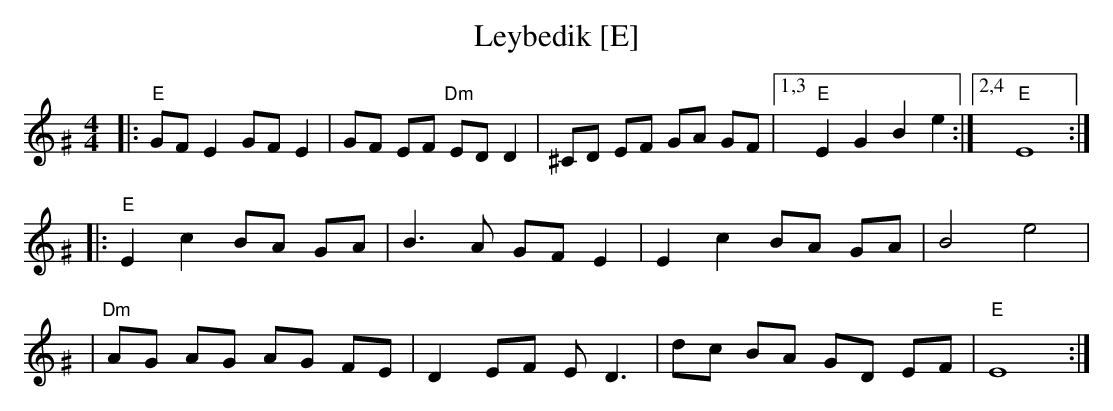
X:1
T: Leybedik [E]
M: 4/4
L: 1/8
K: Ephr^G
|: "E"GF E2 GF E2 | GF EF "Dm"ED D2 | ^CD EF GA GF |1,3 "E"E2 G2 B2 e2 :|2,4 "E"E8 :|
|: "E"E2 c2 BA GA | B3  A     GF E2 | E2 c2 BA GA | B4 e4 |
| "Dm"AG AG AG FE | D2 EF E D3 | dc BA GD EF | "E"E8 :|
